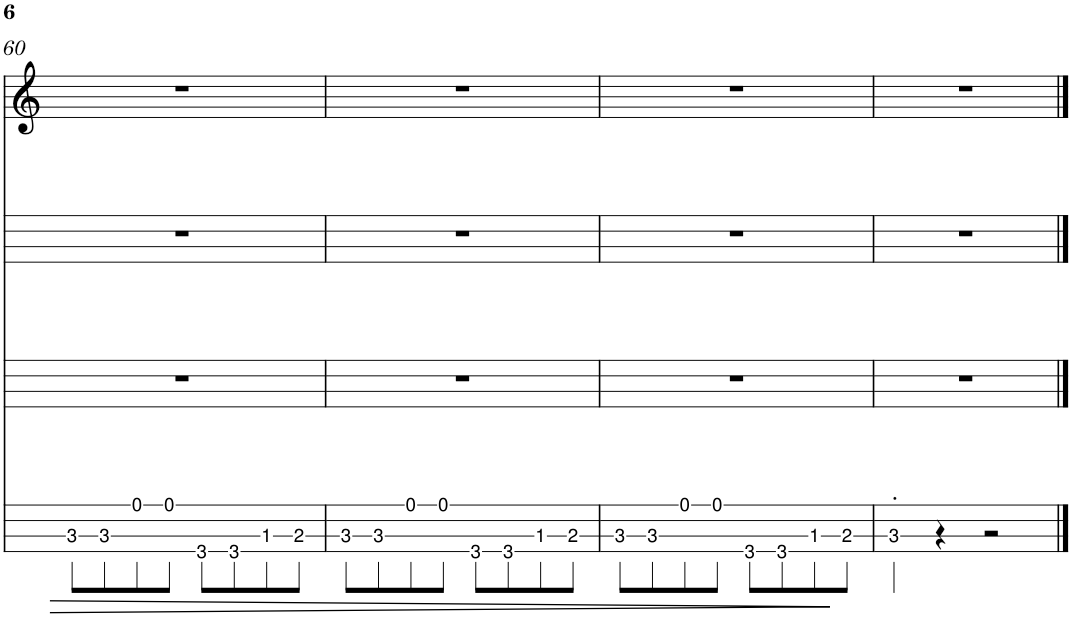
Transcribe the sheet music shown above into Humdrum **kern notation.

**kern	**kern	**kern	**kern
*part4	*part3	*part2	*part1
*staff4	*staff3	*staff2	*staff1
*I"Bass	*I"Ukulele	*I"Ukulele	*I"P1
!!LO:PB:g=z
*	*	*	*clefG2
*k[]	*k[]	*k[]	*k[]
*M4/4	*M4/4	*M4/4	*M4/4
=60	=60	=60	=60
8CC\L	1r	1r	1r
8CC\	.	.	.
8GG\	.	.	.
8GG\J	.	.	.
8GGG\L	.	.	.
8GGG\	.	.	.
8BBB-\	.	.	.
8BBB\J	.	.	.
=61	=61	=61	=61
8CC\L	1r	1r	1r
8CC\	.	.	.
8GG\	.	.	.
8GG\J	.	.	.
8GGG\L	.	.	.
8GGG\	.	.	.
8BBB-\	.	.	.
8BBB\J	.	.	.
=62	=62	=62	=62
8CC\L	1r	1r	1r
8CC\	.	.	.
8GG\	.	.	.
8GG\J	.	.	.
8GGG\L	.	.	.
8GGG\	.	.	.
8BBB-\	.	.	.
8BBB\J	.	.	.
=63	=63	=63	=63
4CC'\	1r	1r	1r
4r	.	.	.
2r	.	.	.
==	==	==	==
*-	*-	*-	*-
